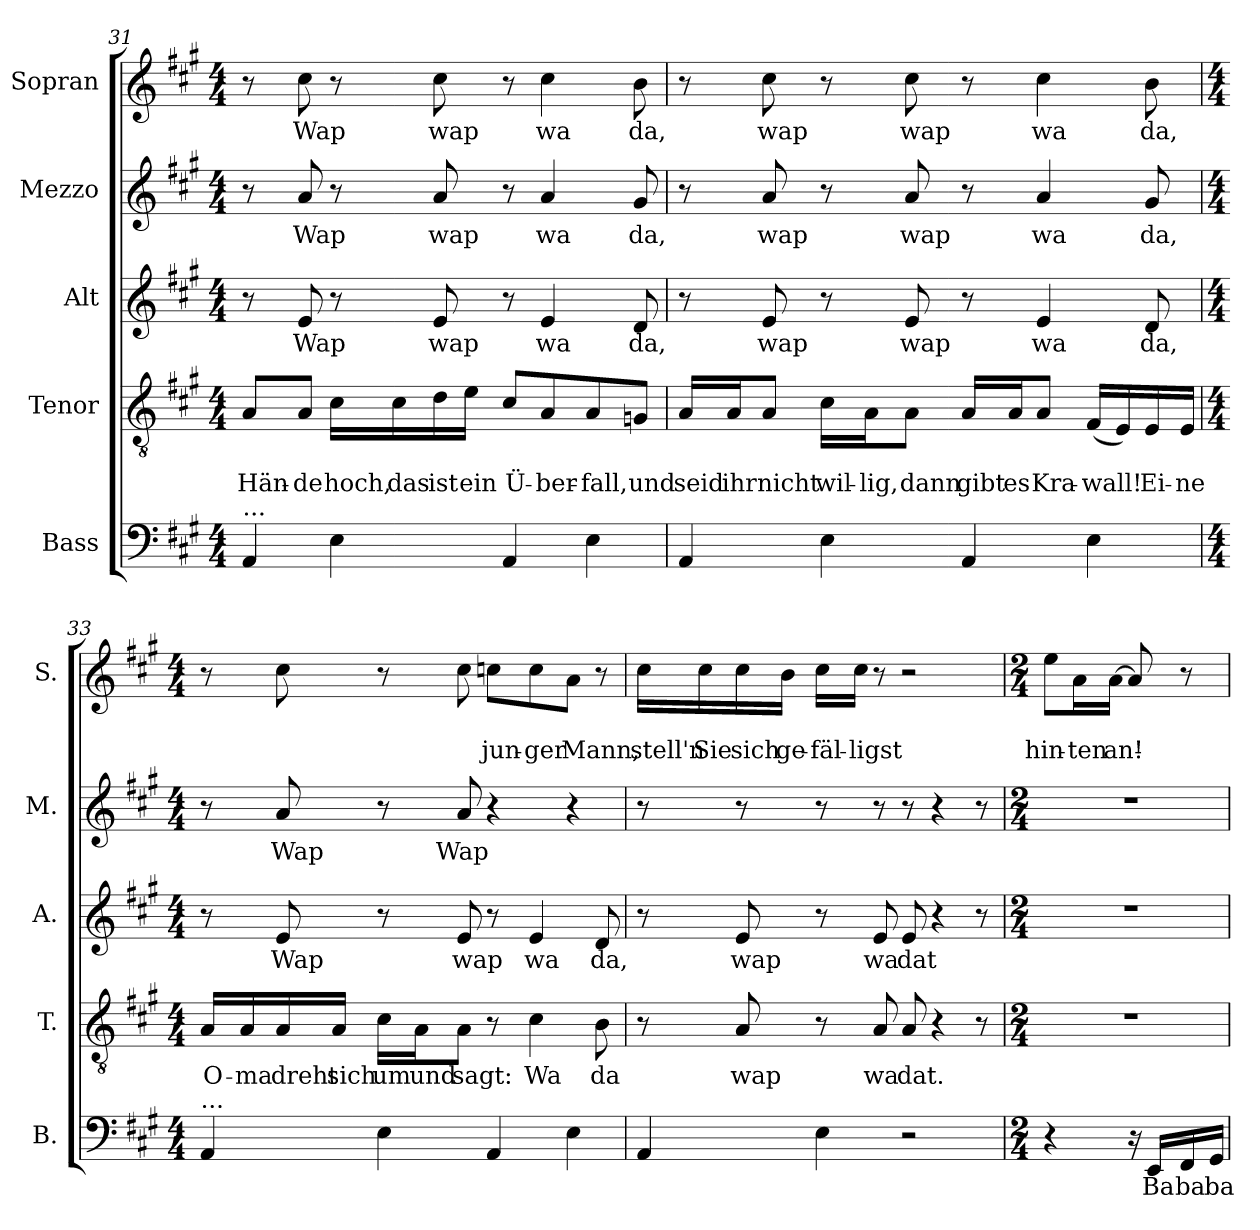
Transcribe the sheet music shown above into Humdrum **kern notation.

**kern	**text	**kern	**text	**text	**kern	**text	**kern	**text	**kern	**text	**text
*part5	*part5	*part4	*part4	*part4	*part3	*part3	*part2	*part2	*part1	*part1	*part1
*staff5	*staff5	*staff4	*staff4	*staff4	*staff3	*staff3	*staff2	*staff2	*staff1	*staff1	*staff1
*I"Bass	*	*I"Tenor	*	*	*I"Alt	*	*I"Mezzo	*	*I"Sopran	*	*
*I'B.	*	*I'T.	*	*	*I'A.	*	*I'M.	*	*I'S.	*	*
!!LO:LB:g=z
*clefF4	*	*clefGv2	*	*	*clefG2	*	*clefG2	*	*clefG2	*	*
*k[f#c#g#]	*	*k[f#c#g#]	*	*	*k[f#c#g#]	*	*k[f#c#g#]	*	*k[f#c#g#]	*	*
*M4/4	*	*M4/4	*	*	*M4/4	*	*M4/4	*	*M4/4	*	*
=31	=31	=31	=31	=31	=31	=31	=31	=31	=31	=31	=31
!LO:TX:a:t=...	!	!	!	!	!	!	!	!	!	!	!
!	!	!	!	!LO:LY:b	!	!	!	!	!	!	!
4AA/	.	8A/L	.	Hän-	8r	.	8r	.	8r	.	.
!	!	!	!	!LO:LY:b	!	!LO:LY:b	!	!LO:LY:b	!	!LO:LY:b	!
.	.	8A/J	.	de	8e/	Wap	8a/	Wap	8cc#\	Wap	.
!	!	!	!	!LO:LY:b	!	!	!	!	!	!	!
4E\	.	16c#\LL	.	hoch,	8r	.	8r	.	8r	.	.
!	!	!	!	!LO:LY:b	!	!	!	!	!	!	!
.	.	16c#\	.	das	.	.	.	.	.	.	.
!	!	!	!	!LO:LY:b	!	!LO:LY:b	!	!LO:LY:b	!	!LO:LY:b	!
.	.	16d\	.	ist	8e/	wap	8a/	wap	8cc#\	wap	.
!	!	!	!	!LO:LY:b	!	!	!	!	!	!	!
.	.	16e\JJ	.	ein	.	.	.	.	.	.	.
!	!	!	!	!LO:LY:b	!	!	!	!	!	!	!
4AA/	.	8c#/L	.	Ü-	8r	.	8r	.	8r	.	.
!	!	!	!	!LO:LY:b	!	!LO:LY:b	!	!LO:LY:b	!	!LO:LY:b	!
.	.	8A/	.	ber-	4e/	wa	4a/	wa	4cc#\	wa	.
!	!	!	!	!LO:LY:b	!	!	!	!	!	!	!
4E\	.	8A/	.	fall,	.	.	.	.	.	.	.
!	!	!	!	!LO:LY:b	!	!LO:LY:b	!	!LO:LY:b	!	!LO:LY:b	!
.	.	8Gn/J	.	und	8d/	da,	8g#/	da,	8b\	da,	.
=32	=32	=32	=32	=32	=32	=32	=32	=32	=32	=32	=32
!	!	!	!	!LO:LY:b	!	!	!	!	!	!	!
4AA/	.	16A/LL	.	seid	8r	.	8r	.	8r	.	.
!	!	!	!	!LO:LY:b	!	!	!	!	!	!	!
.	.	16A/J	.	ihr	.	.	.	.	.	.	.
!	!	!	!	!LO:LY:b	!	!LO:LY:b	!	!LO:LY:b	!	!LO:LY:b	!
.	.	8A/J	.	nicht	8e/	wap	8a/	wap	8cc#\	wap	.
!	!	!	!	!LO:LY:b	!	!	!	!	!	!	!
4E\	.	16c#\LL	.	wil-	8r	.	8r	.	8r	.	.
!	!	!	!	!LO:LY:b	!	!	!	!	!	!	!
.	.	16A\J	.	lig,	.	.	.	.	.	.	.
!	!	!	!	!LO:LY:b	!	!LO:LY:b	!	!LO:LY:b	!	!LO:LY:b	!
.	.	8A\J	.	dann	8e/	wap	8a/	wap	8cc#\	wap	.
!	!	!	!	!LO:LY:b	!	!	!	!	!	!	!
4AA/	.	16A/LL	.	gibt	8r	.	8r	.	8r	.	.
!	!	!	!	!LO:LY:b	!	!	!	!	!	!	!
.	.	16A/J	.	es	.	.	.	.	.	.	.
!	!	!	!	!LO:LY:b	!	!LO:LY:b	!	!LO:LY:b	!	!LO:LY:b	!
.	.	8A/J	.	Kra-	4e/	wa	4a/	wa	4cc#\	wa	.
!	!	!	!	!LO:LY:b	!	!	!	!	!	!	!
4E\	.	(<16F#/LL	.	wall!	.	.	.	.	.	.	.
.	.	16E/)	.	.	.	.	.	.	.	.	.
!	!	!	!	!LO:LY:b	!	!LO:LY:b	!	!LO:LY:b	!	!LO:LY:b	!
.	.	16E/	.	Ei-	8d/	da,	8g#/	da,	8b\	da,	.
!	!	!	!	!LO:LY:b	!	!	!	!	!	!	!
.	.	16E/JJ	.	ne	.	.	.	.	.	.	.
!!LO:LB:g=z
=33	=33	=33	=33	=33	=33	=33	=33	=33	=33	=33	=33
*M4/4	*	*M4/4	*	*	*M4/4	*	*M4/4	*	*M4/4	*	*
!LO:TX:a:t=...	!	!	!	!	!	!	!	!	!	!	!
!	!	!	!LO:LY:b	!	!	!	!	!	!	!	!
4AA/	.	16A/LL	O-	.	8r	.	8r	.	8r	.	.
!	!	!	!LO:LY:b	!	!	!	!	!	!	!	!
.	.	16A/	ma	.	.	.	.	.	.	.	.
!	!	!	!LO:LY:b	!	!	!LO:LY:b	!	!LO:LY:b	!	!	!
.	.	16A/	dreht	.	8e/	Wap	8a/	Wap	8cc#\	.	.
!	!	!	!LO:LY:b	!	!	!	!	!	!	!	!
.	.	16A/JJ	sich	.	.	.	.	.	.	.	.
!	!	!	!LO:LY:b	!	!	!	!	!	!	!	!
4E\	.	16c#\LL	um	.	8r	.	8r	.	8r	.	.
!	!	!	!LO:LY:b	!	!	!	!	!	!	!	!
.	.	16A\J	und	.	.	.	.	.	.	.	.
!	!	!	!LO:LY:b	!	!	!LO:LY:b	!	!LO:LY:b	!	!	!
.	.	8A\J	sagt:	.	8e/	wap	8a/	Wap	8cc#\	.	.
!	!	!	!	!	!	!	!	!	!	!	!LO:LY:b
4AA/	.	8r	.	.	8r	.	4r	.	8ccn\L	.	jun-
!	!	!	!LO:LY:b	!	!	!LO:LY:b	!	!	!	!	!LO:LY:b
.	.	4c#\	Wa	.	4e/	wa	.	.	8cc\	.	ger
!	!	!	!	!	!	!	!	!	!	!	!LO:LY:b
4E\	.	.	.	.	.	.	4r	.	8a\J	.	Mann,
!	!	!	!LO:LY:b	!	!	!LO:LY:b	!	!	!	!	!
.	.	8B\	da	.	8d/	da,	.	.	8r	.	.
=34	=34	=34	=34	=34	=34	=34	=34	=34	=34	=34	=34
!	!	!	!	!	!	!	!	!	!	!	!LO:LY:b
4AA/	.	8r	.	.	8r	.	8r	.	16cc#\LL	.	stell'n
!	!	!	!	!	!	!	!	!	!	!	!LO:LY:b
.	.	.	.	.	.	.	.	.	16cc#\	.	Sie
!	!	!	!LO:LY:b	!	!	!LO:LY:b	!	!	!	!	!LO:LY:b
.	.	8A/	wap	.	8e/	wap	8r	.	16cc#\	.	sich
!	!	!	!	!	!	!	!	!	!	!	!LO:LY:b
.	.	.	.	.	.	.	.	.	16b\JJ	.	ge-
!	!	!	!	!	!	!	!	!	!	!	!LO:LY:b
4E\	.	8r	.	.	8r	.	8r	.	16cc#\LL	.	fäl-
!	!	!	!	!	!	!	!	!	!	!	!LO:LY:b
.	.	.	.	.	.	.	.	.	16cc#\JJ	.	ligst
!	!	!	!LO:LY:b	!	!	!LO:LY:b	!	!	!	!	!
.	.	8A/	wa	.	8e/	wa	8r	.	8r	.	.
!	!	!	!LO:LY:b	!	!	!LO:LY:b	!	!	!	!	!
2r	.	8A/	dat.	.	8e/	dat	8r	.	2r	.	.
.	.	4r	.	.	4r	.	4r	.	.	.	.
.	.	8r	.	.	8r	.	8r	.	.	.	.
=35	=35	=35	=35	=35	=35	=35	=35	=35	=35	=35	=35
*M2/4	*	*M2/4	*	*	*M2/4	*	*M2/4	*	*M2/4	*	*
!	!	!	!	!	!	!	!	!	!	!	!LO:LY:b
4r	.	2r	.	.	2r	.	2r	.	8ee\L	.	hin-
!	!	!	!	!	!	!	!	!	!	!	!LO:LY:b
.	.	.	.	.	.	.	.	.	16a\L	.	ten
!	!	!	!	!	!	!	!	!	!	!	!LO:LY:b
.	.	.	.	.	.	.	.	.	[16a\JJ	.	an!-
16r	.	.	.	.	.	.	.	.	8a/]	.	.
!	!LO:LY:b	!	!	!	!	!	!	!	!	!	!
16EE/LL	Ba	.	.	.	.	.	.	.	.	.	.
!	!LO:LY:b	!	!	!	!	!	!	!	!	!	!
16FF#/	ba	.	.	.	.	.	.	.	8r	.	.
!	!LO:LY:b	!	!	!	!	!	!	!	!	!	!
16GG#/JJ	ba	.	.	.	.	.	.	.	.	.	.
=	=	=	=	=	=	=	=	=	=	=	=
*-	*-	*-	*-	*-	*-	*-	*-	*-	*-	*-	*-
